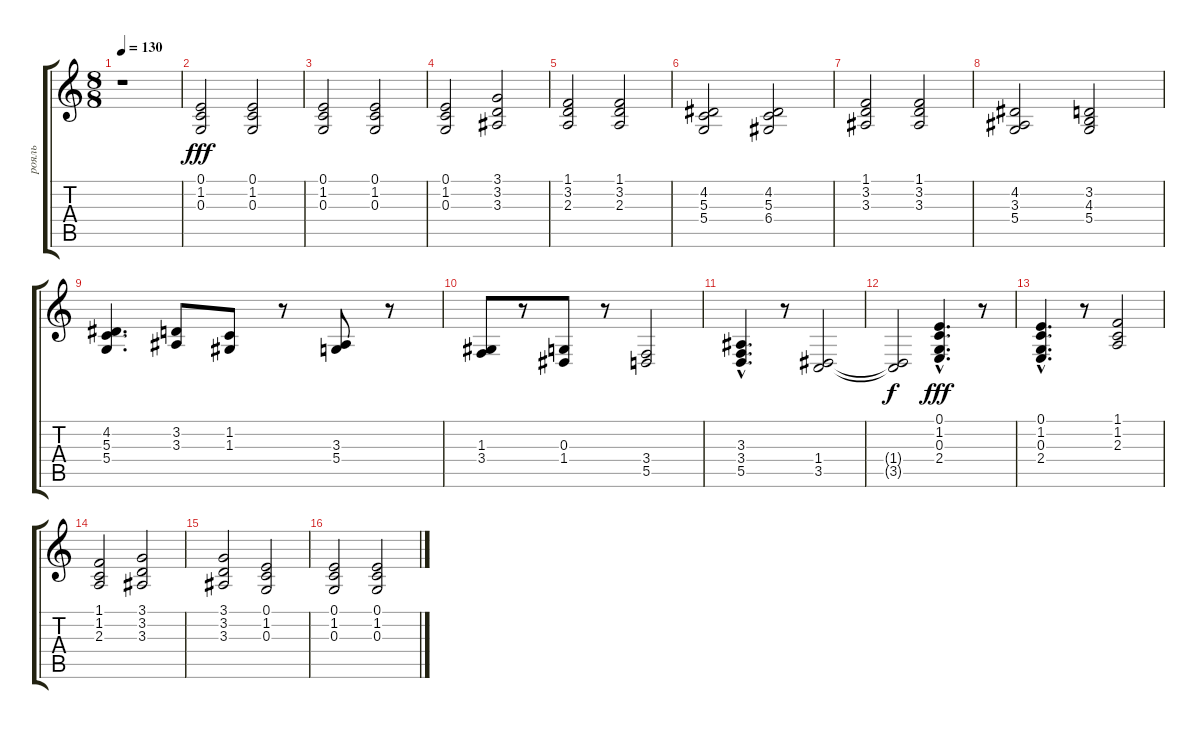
\track ("рояль" "рояль") {instrument brightacousticpiano}
\staff {score tabs}
\tuning (E4 B3 G3 D3 A2 E2) {hide}
\ts (8 8)
\tempo 130
\clef g2
\ks c
r.1{dy fff instrument brightacousticpiano} |
(0.1 1.2 0.3).2 (0.1 1.2 0.3).2 |
(0.1 1.2 0.3).2 (0.1 1.2 0.3).2 |
(0.1 1.2 0.3).2 (3.1 3.2 3.3).2 |
(1.1 3.2 2.3).2 (1.1 3.2 2.3).2 |
(4.2 5.3 5.4).2 (4.2 5.3 6.4).2 |
(1.1 3.2 3.3).2 (1.1 3.2 3.3).2 |
(4.2 3.3 5.4).2 (3.2 4.3 5.4).2 |
(4.2 5.3 5.4).4{d} (3.2 3.3).8 (1.2 1.3).8 r.8 (3.3 5.4).8 r.8 |
(1.3 3.4).8 r.8 (0.3 1.4).8 r.8 (3.4 5.5).2 |
(3.3{hac} 3.4{hac} 5.5{hac}).4{d} r.8 (1.4 3.5).2 |
(1.4{t} 3.5{t}).2{dy f} (0.1{hac} 1.2{hac} 0.3{hac} 2.4{hac}).4{d dy fff} r.8 |
(0.1{hac} 1.2{hac} 0.3{hac} 2.4{hac}).4{d} r.8 (1.1 1.2 2.3).2 |
(1.1 1.2 2.3).2 (3.1 3.2 3.3).2 |
(3.1 3.2 3.3).2 (0.1 1.2 0.3).2 |
(0.1 1.2 0.3).2 (0.1 1.2 0.3).2
